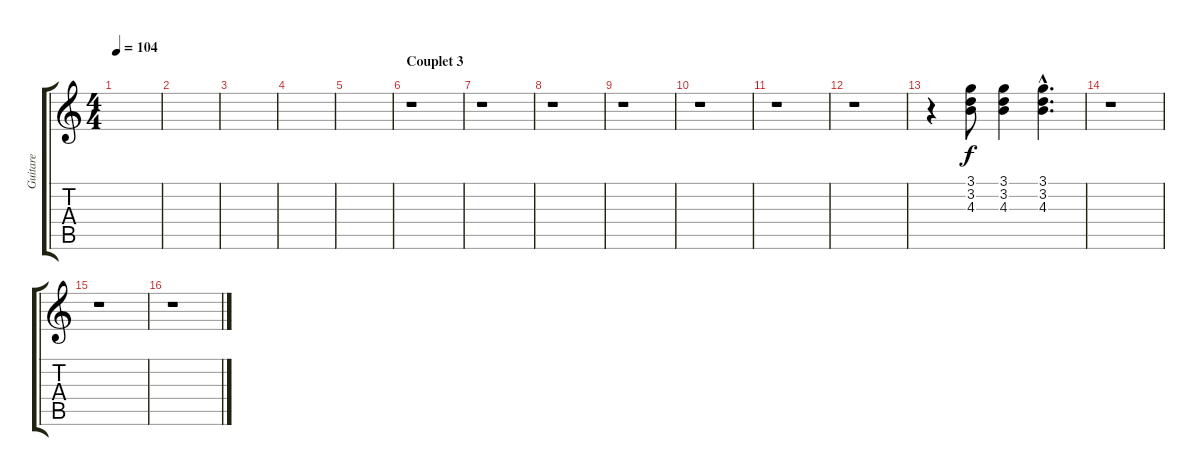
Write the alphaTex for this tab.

\track ("Guitare" "Guitare") {instrument overdrivenguitar}
\staff {score tabs}
\tuning (E4 B3 G3 D3 A2 E2) {hide}
\ts (4 4)
\tempo 104
\clef g2
\ks c
|
|
|
|
|
\section ("" "Couplet 3")
r.1 |
r.1 |
r.1 |
r.1 |
r.1 |
r.1 |
r.1 |
r.4 (3.1 3.2 4.3).8 (3.1 3.2 4.3).4 (3.1{hac} 3.2{hac} 4.3{hac}).4{d} |
r.1 |
r.1 |
r.1
